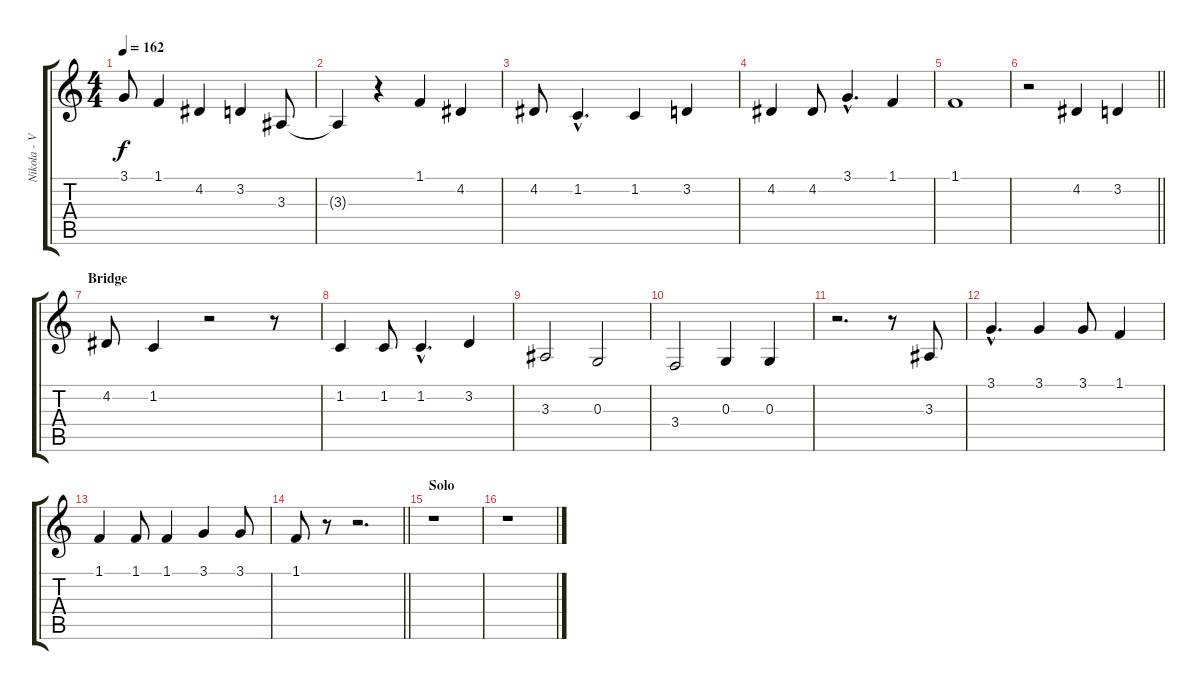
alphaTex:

\track ("Nikola - Vocal" "Nikola - V") {instrument flute}
\staff {score tabs}
\tuning (E4 B3 G3 D3 A2 E2) {hide}
\ts (4 4)
\tempo 162
\clef g2
\ks c
3.1.8{dy f} 1.1.4 4.2.4 3.2.4 3.3.8 |
3.3{t}.4 r.4 1.1.4 4.2.4 |
4.2.8 1.2{hac}.4{d} 1.2.4 3.2.4 |
4.2.4 4.2.8 3.1{hac}.4{d} 1.1.4 |
1.1.1 |
\barLineRight lightlight
r.2 4.2.4 3.2.4 |
\section ("" "Bridge")
4.2.8 1.2.4 r.2 r.8 |
1.2.4 1.2.8 1.2{hac}.4{d} 3.2.4 |
3.3.2 0.3.2 |
3.4.2 0.3.4 0.3.4 |
r.2{d} r.8 3.3.8 |
3.1{hac}.4{d} 3.1.4 3.1.8 1.1.4 |
1.1.4 1.1.8 1.1.4 3.1.4 3.1.8 |
\barLineRight lightlight
1.1.8 r.8 r.2{d} |
\section ("" "Solo")
r.1 |
r.1
